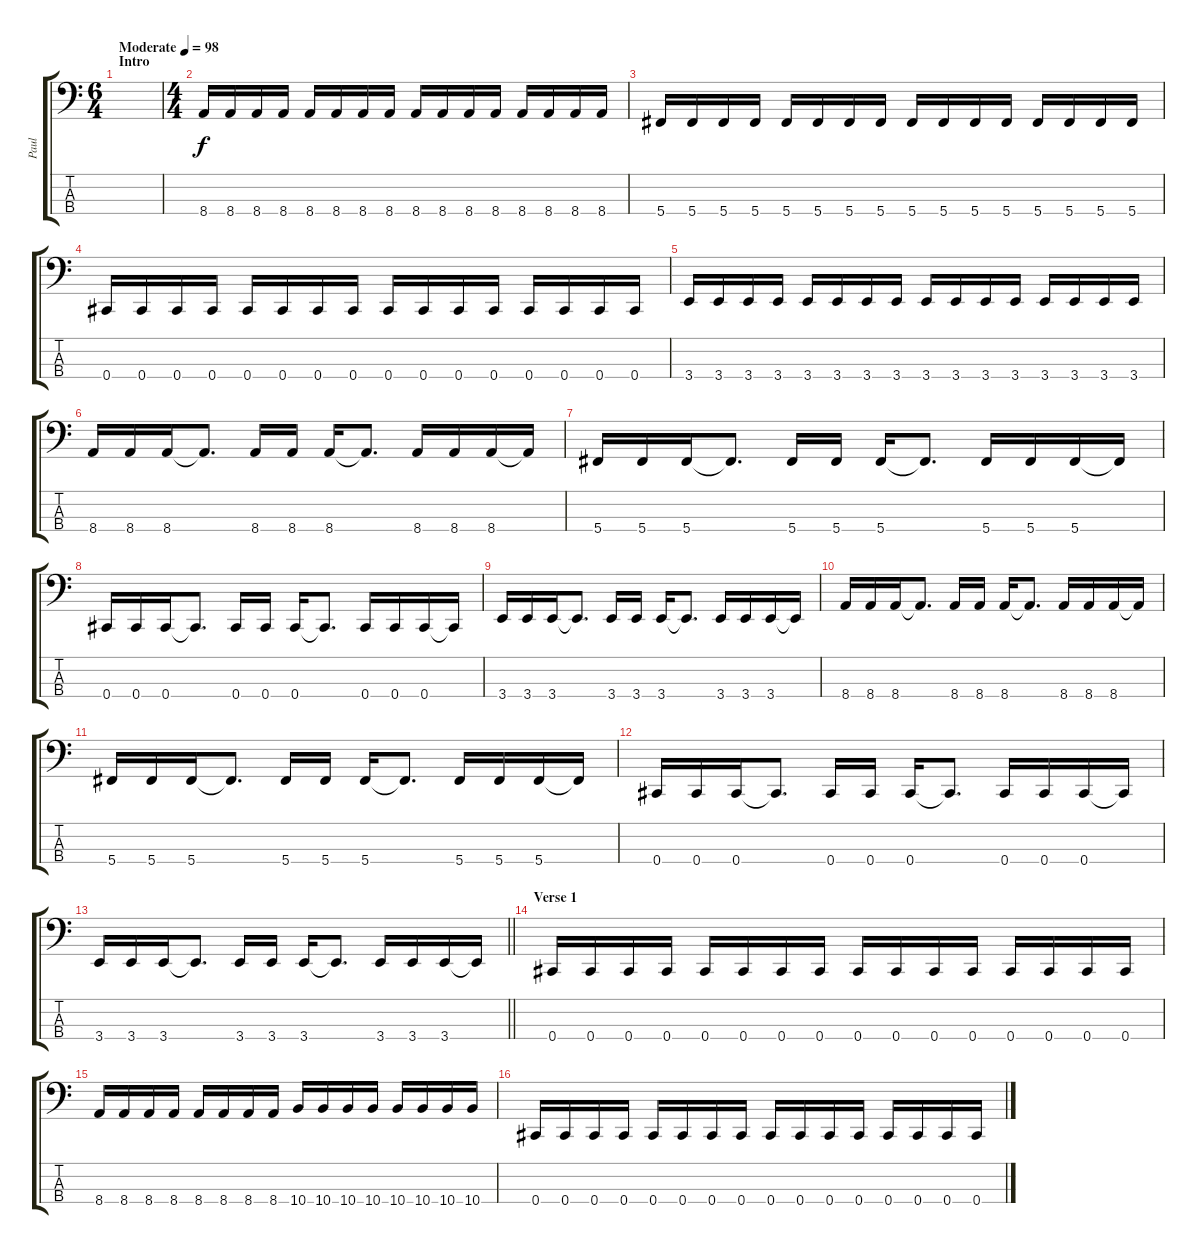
\track ("Paul" "Paul") {instrument electricbasspick}
\staff {score tabs}
\tuning (Gb2 Db2 Ab1 Db1) {hide}
\ts (6 4)
\section ("" "Intro")
\tempo (98 "Moderate")
\clef f4
\ks c
|
\ts (4 4)
8.4.16 8.4.16 8.4.16 8.4.16 8.4.16 8.4.16 8.4.16 8.4.16 8.4.16 8.4.16 8.4.16 8.4.16 8.4.16 8.4.16 8.4.16 8.4.16 |
5.4.16 5.4.16 5.4.16 5.4.16 5.4.16 5.4.16 5.4.16 5.4.16 5.4.16 5.4.16 5.4.16 5.4.16 5.4.16 5.4.16 5.4.16 5.4.16 |
0.4.16 0.4.16 0.4.16 0.4.16 0.4.16 0.4.16 0.4.16 0.4.16 0.4.16 0.4.16 0.4.16 0.4.16 0.4.16 0.4.16 0.4.16 0.4.16 |
3.4.16 3.4.16 3.4.16 3.4.16 3.4.16 3.4.16 3.4.16 3.4.16 3.4.16 3.4.16 3.4.16 3.4.16 3.4.16 3.4.16 3.4.16 3.4.16 |
8.4.16 8.4.16 8.4.16 8.4{t}.8{d} 8.4.16 8.4.16 8.4.16 8.4{t}.8{d} 8.4.16 8.4.16 8.4.16 8.4{t}.16 |
5.4.16 5.4.16 5.4.16 5.4{t}.8{d} 5.4.16 5.4.16 5.4.16 5.4{t}.8{d} 5.4.16 5.4.16 5.4.16 5.4{t}.16 |
0.4.16 0.4.16 0.4.16 0.4{t}.8{d} 0.4.16 0.4.16 0.4.16 0.4{t}.8{d} 0.4.16 0.4.16 0.4.16 0.4{t}.16 |
3.4.16 3.4.16 3.4.16 3.4{t}.8{d} 3.4.16 3.4.16 3.4.16 3.4{t}.8{d} 3.4.16 3.4.16 3.4.16 3.4{t}.16 |
8.4.16 8.4.16 8.4.16 8.4{t}.8{d} 8.4.16 8.4.16 8.4.16 8.4{t}.8{d} 8.4.16 8.4.16 8.4.16 8.4{t}.16 |
5.4.16 5.4.16 5.4.16 5.4{t}.8{d} 5.4.16 5.4.16 5.4.16 5.4{t}.8{d} 5.4.16 5.4.16 5.4.16 5.4{t}.16 |
0.4.16 0.4.16 0.4.16 0.4{t}.8{d} 0.4.16 0.4.16 0.4.16 0.4{t}.8{d} 0.4.16 0.4.16 0.4.16 0.4{t}.16 |
\barLineRight lightlight
3.4.16 3.4.16 3.4.16 3.4{t}.8{d} 3.4.16 3.4.16 3.4.16 3.4{t}.8{d} 3.4.16 3.4.16 3.4.16 3.4{t}.16 |
\section ("" "Verse 1")
0.4.16 0.4.16 0.4.16 0.4.16 0.4.16 0.4.16 0.4.16 0.4.16 0.4.16 0.4.16 0.4.16 0.4.16 0.4.16 0.4.16 0.4.16 0.4.16 |
8.4.16 8.4.16 8.4.16 8.4.16 8.4.16 8.4.16 8.4.16 8.4.16 10.4.16 10.4.16 10.4.16 10.4.16 10.4.16 10.4.16 10.4.16 10.4.16 |
0.4.16 0.4.16 0.4.16 0.4.16 0.4.16 0.4.16 0.4.16 0.4.16 0.4.16 0.4.16 0.4.16 0.4.16 0.4.16 0.4.16 0.4.16 0.4.16
